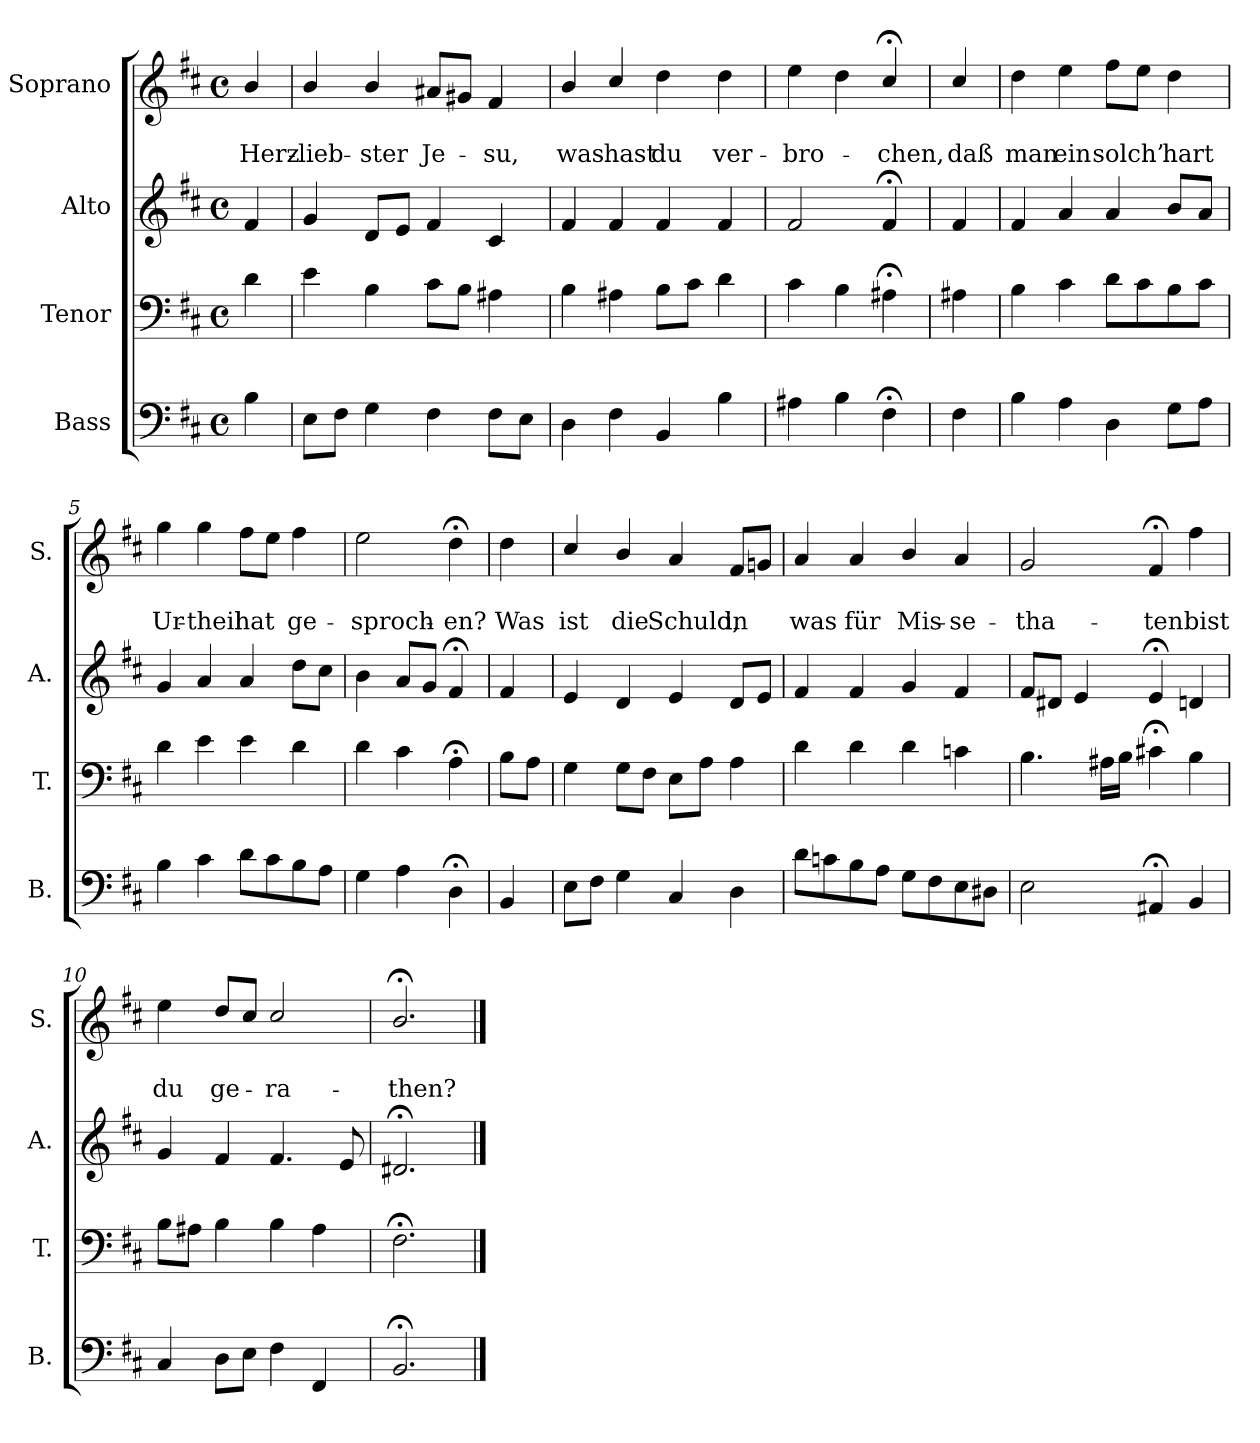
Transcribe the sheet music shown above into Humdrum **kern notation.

**kern	**kern	**kern	**kern	**text	**text
*part4	*part3	*part2	*part1	*part1	*part1
*staff4	*staff3	*staff2	*staff1	*staff1	*staff1
*I"Bass	*I"Tenor	*I"Alto	*I"Soprano	*	*
*I'B.	*I'T.	*I'A.	*I'S.	*	*
*clefF4	*clefF4	*clefG2	*clefG2	*	*
*k[f#c#]	*k[f#c#]	*k[f#c#]	*k[f#c#]	*	*
*b:	*b:	*b:	*b:	*	*
*M4/4	*M4/4	*M4/4	*M4/4	*	*
*met(c)	*met(c)	*met(c)	*met(c)	*	*
=	=	=	=	=	=
4B\	4d\	4f#/	4b/	.	Herz-
=1	=1	=1	=1	=1	=1
8E\L	4e\	4g/	4b/	.	-lieb-
8F#\J	.	.	.	.	.
4G\	4B\	8d/L	4b/	.	-ster
.	.	8e/J	.	.	.
4F#\	8c#\L	4f#/	8a#X/L	.	Je-
.	8B\J	.	8g#X/J	.	.
8F#\L	4A#X\	4c#/	4f#/	.	-su,
8E\J	.	.	.	.	.
=2	=2	=2	=2	=2	=2
4D\	4B\	4f#/	4b/	.	was
4F#\	4A#X\	4f#/	4cc#/	.	hast
4BB/	8B\L	4f#/	4dd\	.	du
.	8c#\J	.	.	.	.
4B\	4d\	4f#/	4dd\	.	ver-
=3	=3	=3	=3	=3	=3
4A#X\	4c#\	2f#/	4ee\	.	-bro-
4B\	4B\	.	4dd\	.	.
4F#;<\	4A#X;<\	4f#;</	4cc#;</	.	-chen,
!!LO:LB:g=z
=3a	=3a	=3a	=3a	=3a	=3a
4F#\	4A#X\	4f#/	4cc#/	.	daß
=4	=4	=4	=4	=4	=4
4B\	4B\	4f#/	4dd\	.	man
4A\	4c#\	4a/	4ee\	.	ein
4D\	8d\L	4a/	8ff#\L	.	solch’
.	8c#\	.	8ee\J	.	.
8G\L	8B\	8b/L	4dd\	.	hart
8A\J	8c#\J	8a/J	.	.	.
=5	=5	=5	=5	=5	=5
4B\	4d\	4g/	4gg\	.	Ur-
4c#\	4e\	4a/	4gg\	.	-theil
8d\L	4e\	4a/	8ff#\L	.	hat
8c#\	.	.	8ee\J	.	.
8B\	4d\	8dd\L	4ff#\	.	ge-
8A\J	.	8cc#\J	.	.	.
=6	=6	=6	=6	=6	=6
4G\	4d\	4b\	2ee\	.	-sproch-
4A\	4c#\	8a/L	.	.	.
.	.	8g/J	.	.	.
4D;<\	4A;<\	4f#;</	4dd;<\	.	-en?
!!LO:PB:g=z
=6a	=6a	=6a	=6a	=6a	=6a
4BB/	8B\L	4f#/	4dd\	.	Was
.	8A\J	.	.	.	.
=7	=7	=7	=7	=7	=7
8E\L	4G\	4e/	4cc#/	.	ist
8F#\J	.	.	.	.	.
4G\	8G\L	4d/	4b/	.	die
.	8F#\J	.	.	.	.
4C#/	8E\L	4e/	4a/	.	Schuld,
.	8A\J	.	.	.	.
4D\	4A\	8d/L	8f#/L	.	in
.	.	8e/J	8gn/J	.	.
=8	=8	=8	=8	=8	=8
8d\L	4d\	4f#/	4a/	.	was
8cn\	.	.	.	.	.
8B\	4d\	4f#/	4a/	.	für
8A\J	.	.	.	.	.
8G\L	4d\	4g/	4b/	.	Mis-
8F#\	.	.	.	.	.
8E\	4cn\	4f#/	4a/	.	-se-
8D#X\J	.	.	.	.	.
=9	=9	=9	=9	=9	=9
2E\	4.B\	8f#/L	2g/	.	-tha-
.	.	8d#X/J	.	.	.
.	.	4e/	.	.	.
.	16A#X\LL	.	.	.	.
.	16B\JJ	.	.	.	.
4AA#X;</	4c#X;<\	4e;</	4f#;</	.	-ten
4BB/	4B\	4dn/	4ff#\	.	bist
=10	=10	=10	=10	=10	=10
4C#/	8B\L	4g/	4ee\	.	du
.	8A#X\J	.	.	.	.
8D\L	4B\	4f#/	8dd/L	.	ge-
8E\J	.	.	8cc#/J	.	.
4F#\	4B\	4.f#/	2cc#/	.	-ra-
4FF#/	4A#\	.	.	.	.
.	.	8e/	.	.	.
=11	=11	=11	=11	=11	=11
2.BB;</	2.F#;<\	2.d#X;</	2.b;</	.	-then?
==	==	==	==	==	==
*-	*-	*-	*-	*-	*-
